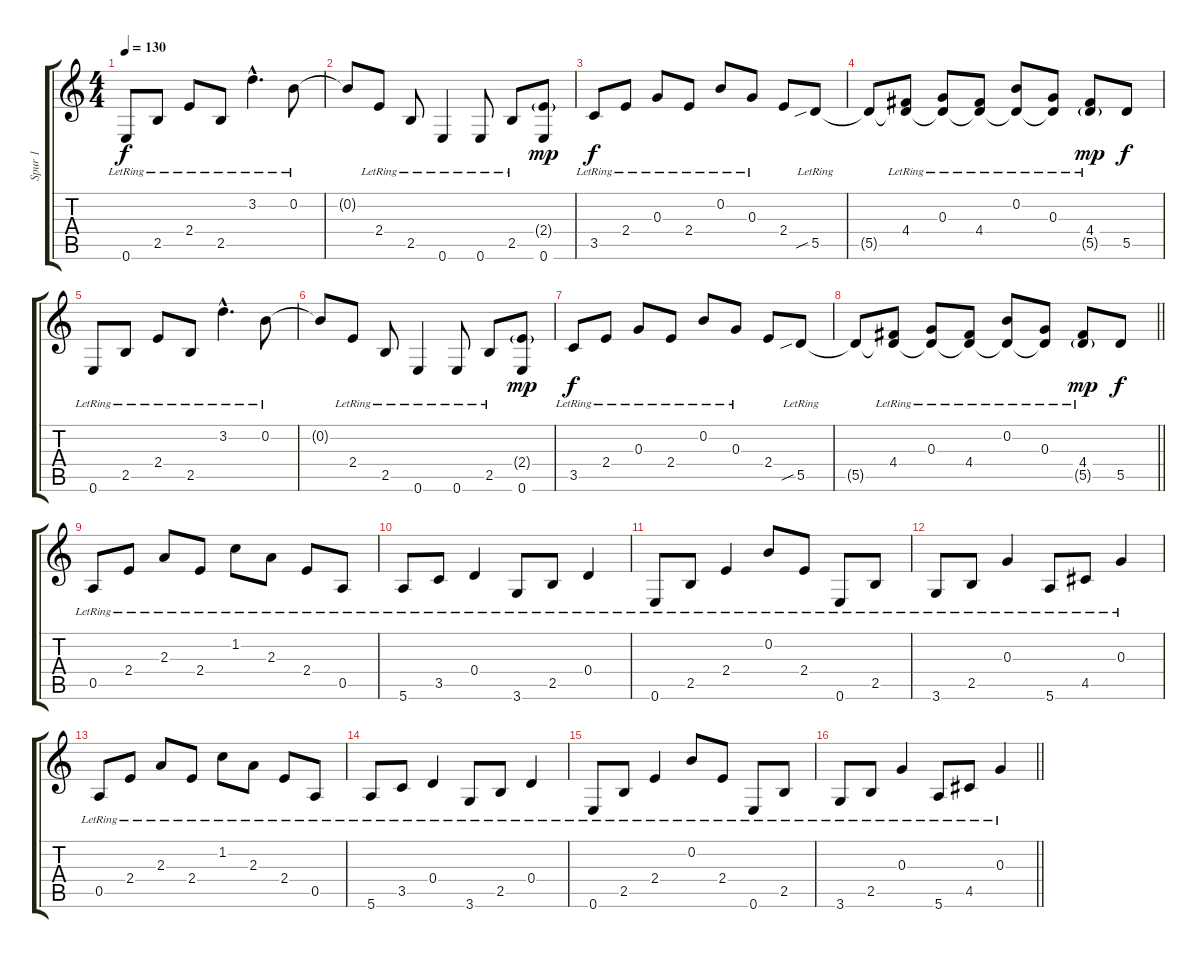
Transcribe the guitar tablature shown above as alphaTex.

\track ("Spur 1" "Spur 1") {instrument acousticguitarsteel}
\staff {score tabs}
\tuning (E4 B3 G3 D3 A2 E2) {hide}
\ts (4 4)
\tempo 130
\clef g2
\ks c
0.6{lr}.8{dy f} 2.5{lr}.8 2.4{lr}.8 2.5{lr}.8 3.2{hac lr}.4{d} 0.2{lr}.8 |
0.2{t}.8 2.4{lr}.8 2.5{lr}.8 0.6{lr}.4 0.6{lr}.8 2.5{lr}.8 (2.4{g} 0.6).8{dy mp} |
3.5{lr}.8{dy f} 2.4{lr}.8 0.3{lr}.8 2.4{lr}.8 0.2{lr}.8 0.3{lr}.8 2.4.8 5.5{sib lr}.8 |
5.5{t}.8 (4.4{lr} 5.5{t}).8 (0.3{lr} 5.5{t}).8 (4.4{lr} 5.5{t}).8 (0.2{lr} 5.5{t}).8 (0.3{lr} 5.5{t}).8 (4.4{lr} 5.5{g}).8{dy mp} 5.5.8{dy f} |
0.6{lr}.8 2.5{lr}.8 2.4{lr}.8 2.5{lr}.8 3.2{hac lr}.4{d} 0.2{lr}.8 |
0.2{t}.8 2.4{lr}.8 2.5{lr}.8 0.6{lr}.4 0.6{lr}.8 2.5{lr}.8 (2.4{g} 0.6).8{dy mp} |
3.5{lr}.8{dy f} 2.4{lr}.8 0.3{lr}.8 2.4{lr}.8 0.2{lr}.8 0.3{lr}.8 2.4.8 5.5{sib lr}.8 |
\barLineRight lightlight
5.5{t}.8 (4.4{lr} 5.5{t}).8 (0.3{lr} 5.5{t}).8 (4.4{lr} 5.5{t}).8 (0.2{lr} 5.5{t}).8 (0.3{lr} 5.5{t}).8 (4.4{lr} 5.5{g}).8{dy mp} 5.5.8{dy f} |
0.5{lr}.8 2.4{lr}.8 2.3{lr}.8 2.4{lr}.8 1.2{lr}.8 2.3{lr}.8 2.4{lr}.8 0.5{lr}.8 |
5.6{lr}.8 3.5{lr}.8 0.4{lr}.4 3.6{lr}.8 2.5{lr}.8 0.4{lr}.4 |
0.6{lr}.8 2.5{lr}.8 2.4{lr}.4 0.2{lr}.8 2.4{lr}.8 0.6{lr}.8 2.5{lr}.8 |
3.6{lr}.8 2.5{lr}.8 0.3{lr}.4 5.6{lr}.8 4.5{lr}.8 0.3{lr}.4 |
0.5{lr}.8 2.4{lr}.8 2.3{lr}.8 2.4{lr}.8 1.2{lr}.8 2.3{lr}.8 2.4{lr}.8 0.5{lr}.8 |
5.6{lr}.8 3.5{lr}.8 0.4{lr}.4 3.6{lr}.8 2.5{lr}.8 0.4{lr}.4 |
0.6{lr}.8 2.5{lr}.8 2.4{lr}.4 0.2{lr}.8 2.4{lr}.8 0.6{lr}.8 2.5{lr}.8 |
\barLineRight lightlight
3.6{lr}.8 2.5{lr}.8 0.3{lr}.4 5.6{lr}.8 4.5{lr}.8 0.3{lr}.4
